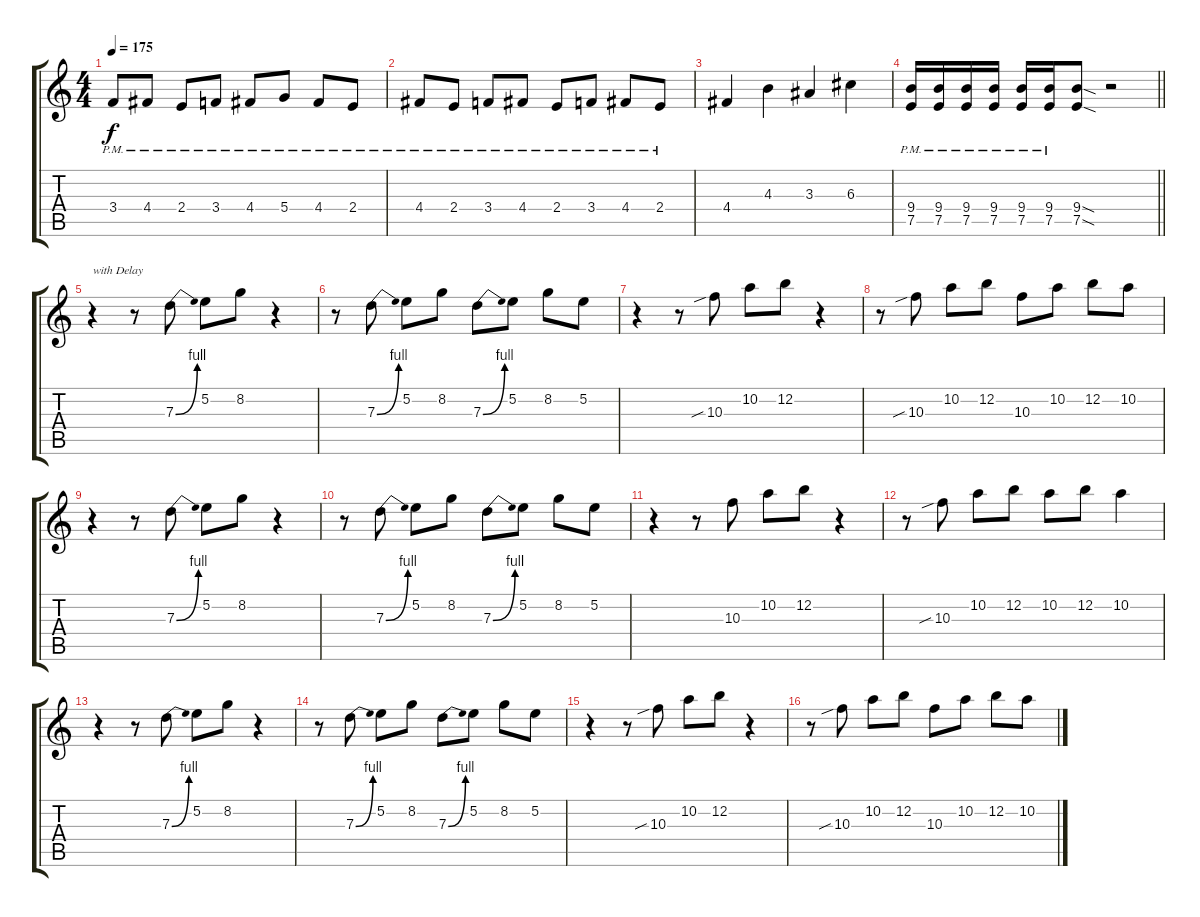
\track "" {instrument distortionguitar}
\staff {score tabs}
\tuning (E4 B3 G3 D3 A2 E2) {hide}
\ts (4 4)
\tempo 175
\clef g2
\ks c
3.4{pm}.8{dy f} 4.4{pm}.8 2.4{pm}.8 3.4{pm}.8 4.4{pm}.8 5.4{pm}.8 4.4{pm}.8 2.4{pm}.8 |
4.4{pm}.8 2.4{pm}.8 3.4{pm}.8 4.4{pm}.8 2.4{pm}.8 3.4{pm}.8 4.4{pm}.8 2.4{pm}.8 |
4.4.4 4.3.4 3.3.4 6.3.4 |
\barLineRight lightlight
(9.4{pm} 7.5{pm}).16 (9.4{pm} 7.5{pm}).16 (9.4{pm} 7.5{pm}).16 (9.4{pm} 7.5{pm}).16 (9.4{pm} 7.5{pm}).16 (9.4{pm} 7.5{pm}).16 (9.4{sod} 7.5{sod}).8 r.2 |
r.4{txt "with Delay"} r.8 7.3{be (bend 0 0 60 4)}.8 5.2.8 8.2.8 r.4 |
r.8 7.3{be (bend 0 0 60 4)}.8 5.2.8 8.2.8 7.3{be (bend 0 0 60 4)}.8 5.2.8 8.2.8 5.2.8 |
r.4 r.8 10.3{sib}.8 10.2.8 12.2.8 r.4 |
r.8 10.3{sib}.8 10.2.8 12.2.8 10.3.8 10.2.8 12.2.8 10.2.8 |
r.4 r.8 7.3{be (bend 0 0 60 4)}.8 5.2.8 8.2.8 r.4 |
r.8 7.3{be (bend 0 0 60 4)}.8 5.2.8 8.2.8 7.3{be (bend 0 0 60 4)}.8 5.2.8 8.2.8 5.2.8 |
r.4 r.8 10.3.8 10.2.8 12.2.8 r.4 |
r.8 10.3{sib}.8 10.2.8 12.2.8 10.2.8 12.2.8 10.2.4 |
r.4 r.8 7.3{be (bend 0 0 60 4)}.8 5.2.8 8.2.8 r.4 |
r.8 7.3{be (bend 0 0 60 4)}.8 5.2.8 8.2.8 7.3{be (bend 0 0 60 4)}.8 5.2.8 8.2.8 5.2.8 |
r.4 r.8 10.3{sib}.8 10.2.8 12.2.8 r.4 |
r.8 10.3{sib}.8 10.2.8 12.2.8 10.3.8 10.2.8 12.2.8 10.2.8
